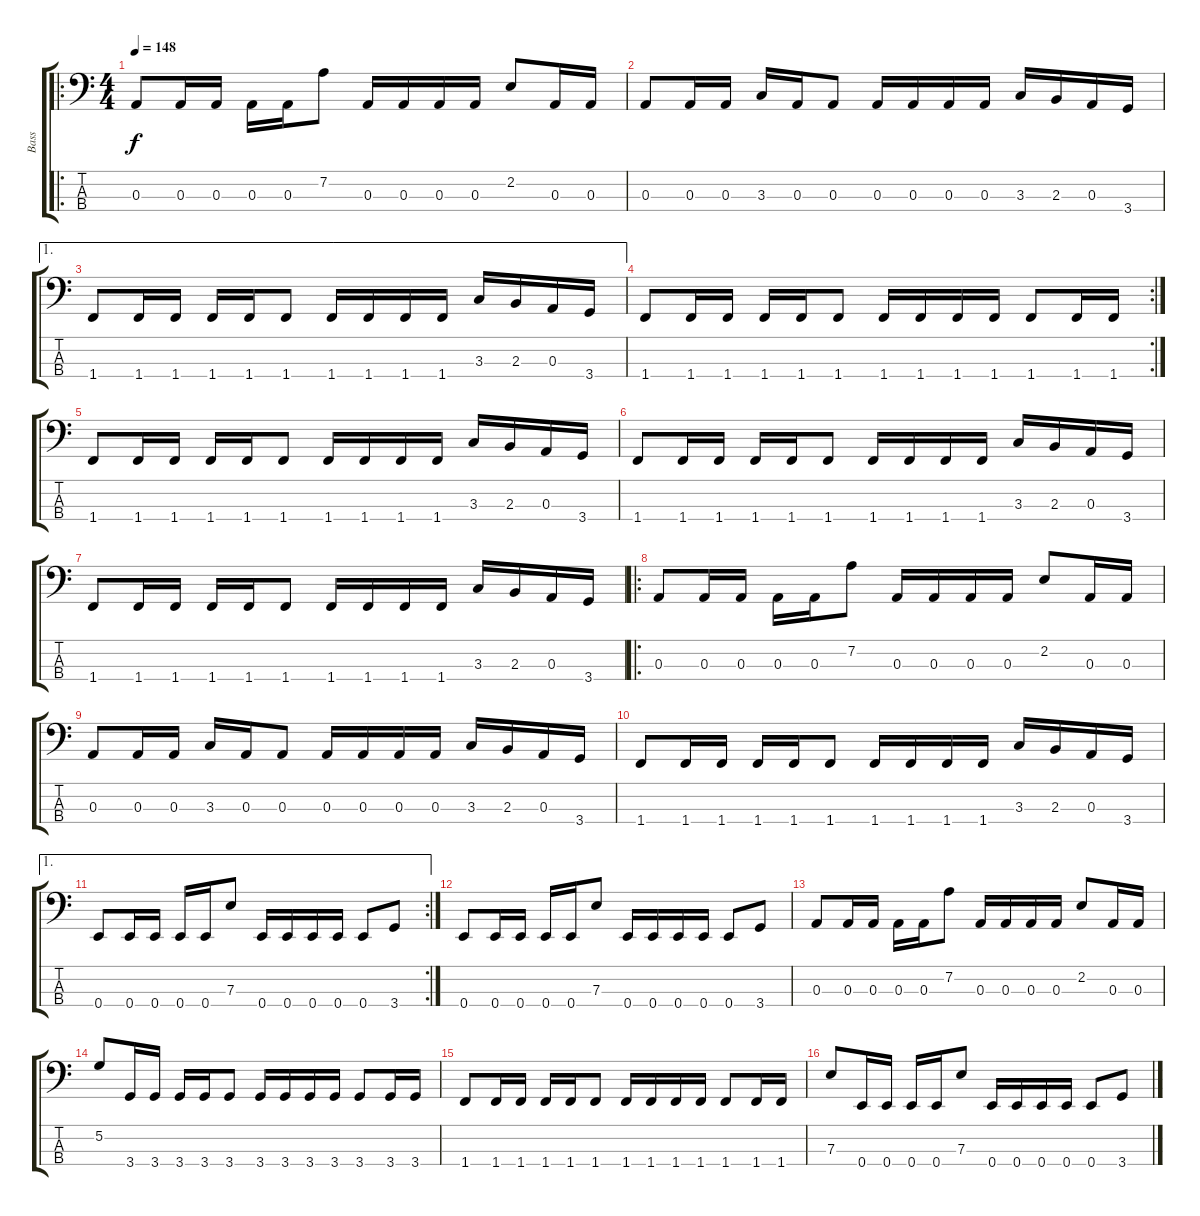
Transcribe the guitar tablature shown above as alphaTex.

\track ("Bass" "Bass") {instrument electricbassfinger}
\staff {score tabs}
\tuning (G2 D2 A1 E1) {hide}
\ro
\ts (4 4)
\tempo 148
\clef f4
\ks c
0.3.8{dy f} 0.3.16 0.3.16 0.3.16 0.3.16 7.2.8 0.3.16 0.3.16 0.3.16 0.3.16 2.2.8 0.3.16 0.3.16 |
0.3.8 0.3.16 0.3.16 3.3.16 0.3.16 0.3.8 0.3.16 0.3.16 0.3.16 0.3.16 3.3.16 2.3.16 0.3.16 3.4.16 |
\ae 1
1.4.8 1.4.16 1.4.16 1.4.16 1.4.16 1.4.8 1.4.16 1.4.16 1.4.16 1.4.16 3.3.16 2.3.16 0.3.16 3.4.16 |
\rc 2
1.4.8 1.4.16 1.4.16 1.4.16 1.4.16 1.4.8 1.4.16 1.4.16 1.4.16 1.4.16 1.4.8 1.4.16 1.4.16 |
1.4.8 1.4.16 1.4.16 1.4.16 1.4.16 1.4.8 1.4.16 1.4.16 1.4.16 1.4.16 3.3.16 2.3.16 0.3.16 3.4.16 |
1.4.8 1.4.16 1.4.16 1.4.16 1.4.16 1.4.8 1.4.16 1.4.16 1.4.16 1.4.16 3.3.16 2.3.16 0.3.16 3.4.16 |
1.4.8 1.4.16 1.4.16 1.4.16 1.4.16 1.4.8 1.4.16 1.4.16 1.4.16 1.4.16 3.3.16 2.3.16 0.3.16 3.4.16 |
\ro
0.3.8 0.3.16 0.3.16 0.3.16 0.3.16 7.2.8 0.3.16 0.3.16 0.3.16 0.3.16 2.2.8 0.3.16 0.3.16 |
0.3.8 0.3.16 0.3.16 3.3.16 0.3.16 0.3.8 0.3.16 0.3.16 0.3.16 0.3.16 3.3.16 2.3.16 0.3.16 3.4.16 |
1.4.8 1.4.16 1.4.16 1.4.16 1.4.16 1.4.8 1.4.16 1.4.16 1.4.16 1.4.16 3.3.16 2.3.16 0.3.16 3.4.16 |
\ae 1
\rc 2
0.4.8 0.4.16 0.4.16 0.4.16 0.4.16 7.3.8 0.4.16 0.4.16 0.4.16 0.4.16 0.4.8 3.4.8 |
0.4.8 0.4.16 0.4.16 0.4.16 0.4.16 7.3.8 0.4.16 0.4.16 0.4.16 0.4.16 0.4.8 3.4.8 |
0.3.8 0.3.16 0.3.16 0.3.16 0.3.16 7.2.8 0.3.16 0.3.16 0.3.16 0.3.16 2.2.8 0.3.16 0.3.16 |
5.2.8 3.4.16 3.4.16 3.4.16 3.4.16 3.4.8 3.4.16 3.4.16 3.4.16 3.4.16 3.4.8 3.4.16 3.4.16 |
1.4.8 1.4.16 1.4.16 1.4.16 1.4.16 1.4.8 1.4.16 1.4.16 1.4.16 1.4.16 1.4.8 1.4.16 1.4.16 |
7.3.8 0.4.16 0.4.16 0.4.16 0.4.16 7.3.8 0.4.16 0.4.16 0.4.16 0.4.16 0.4.8 3.4.8
